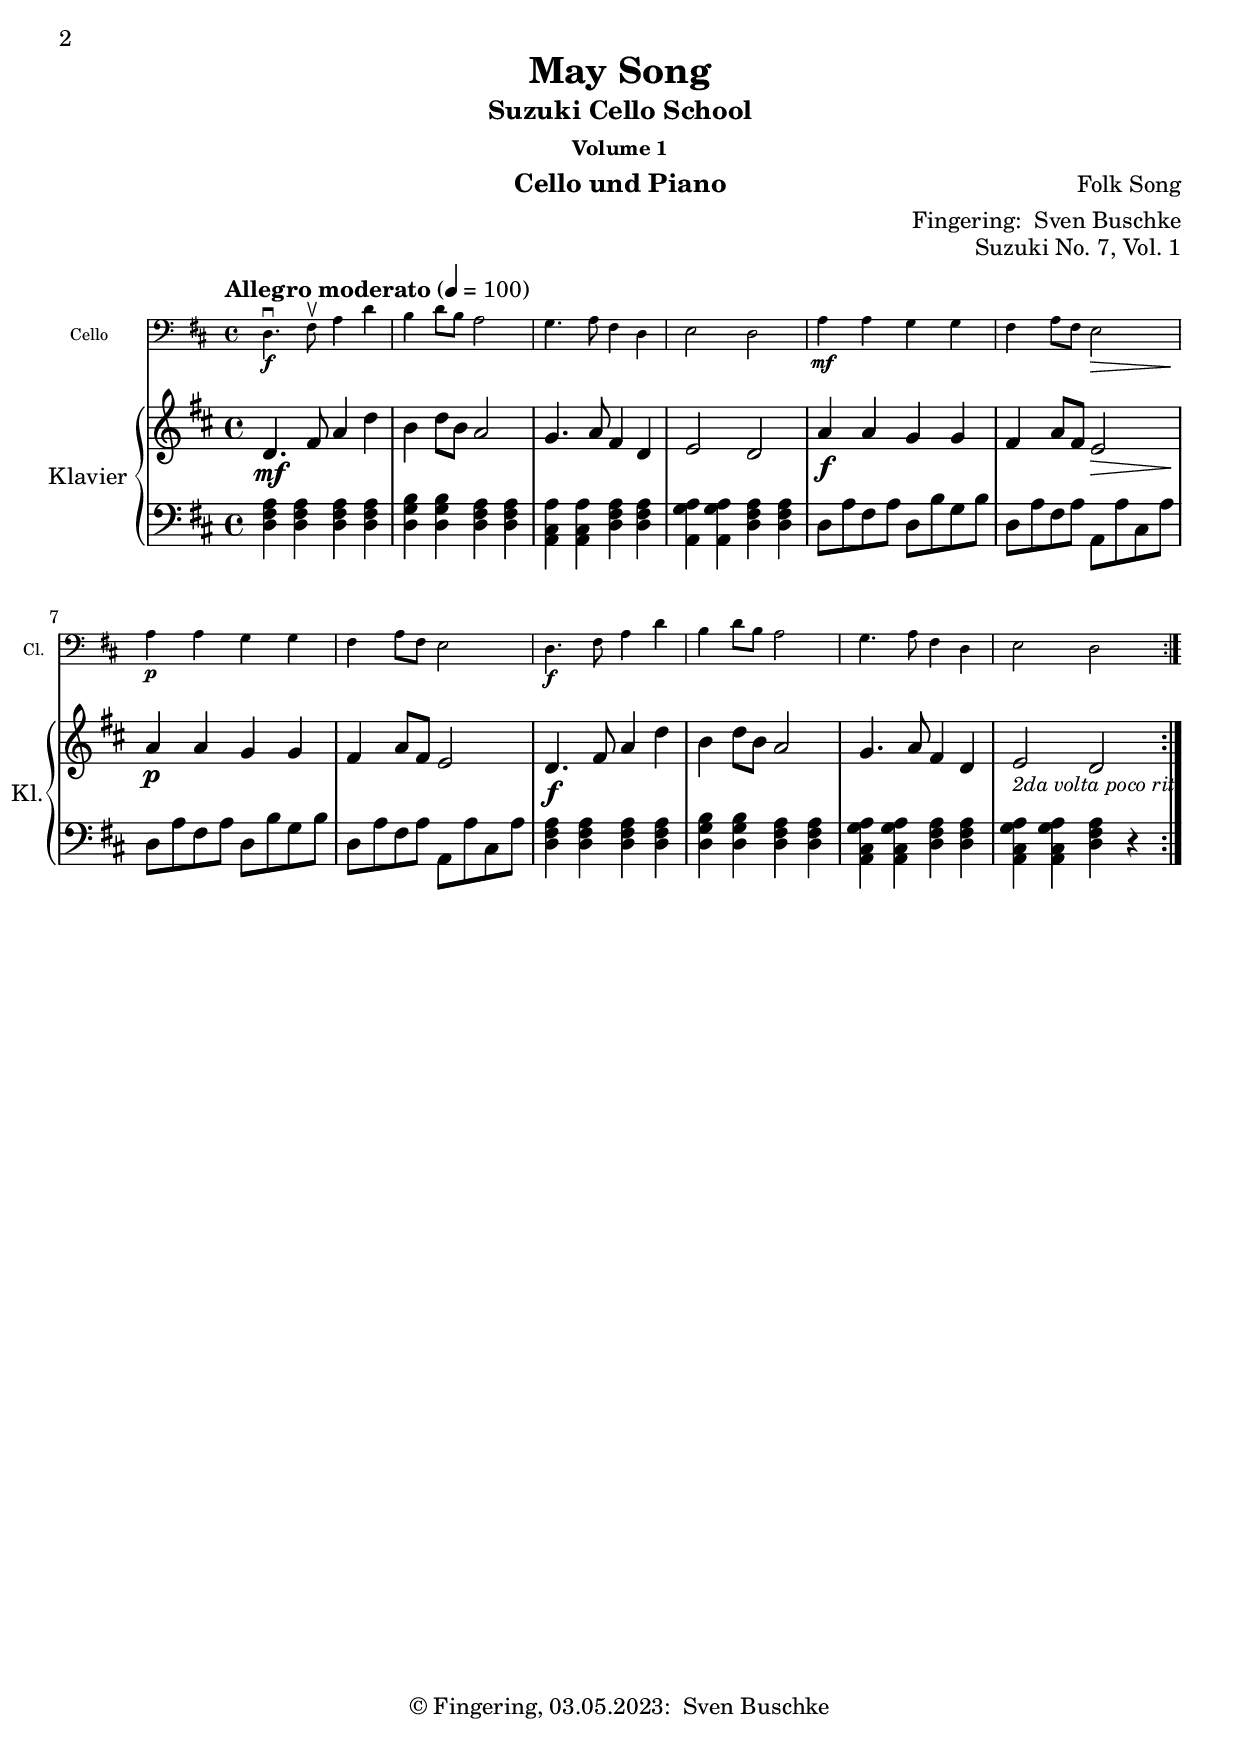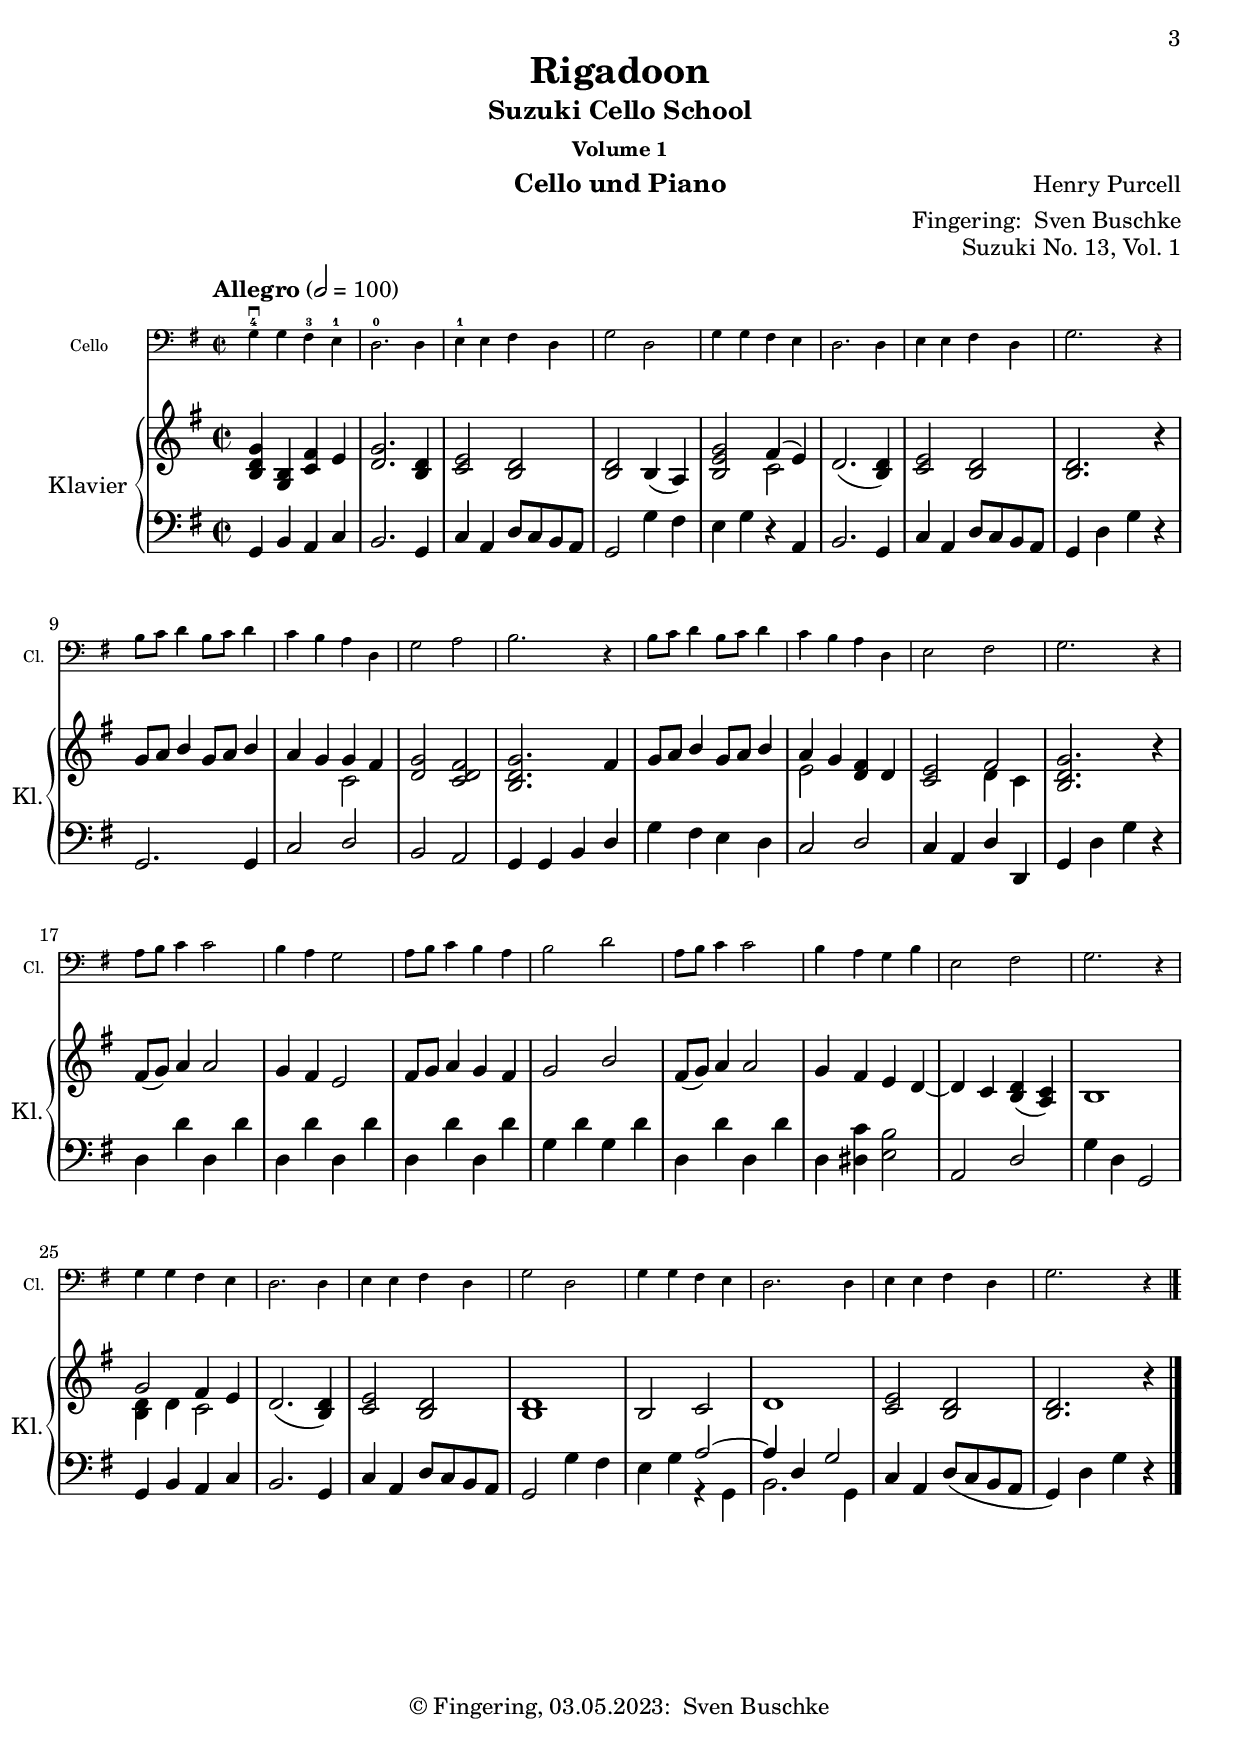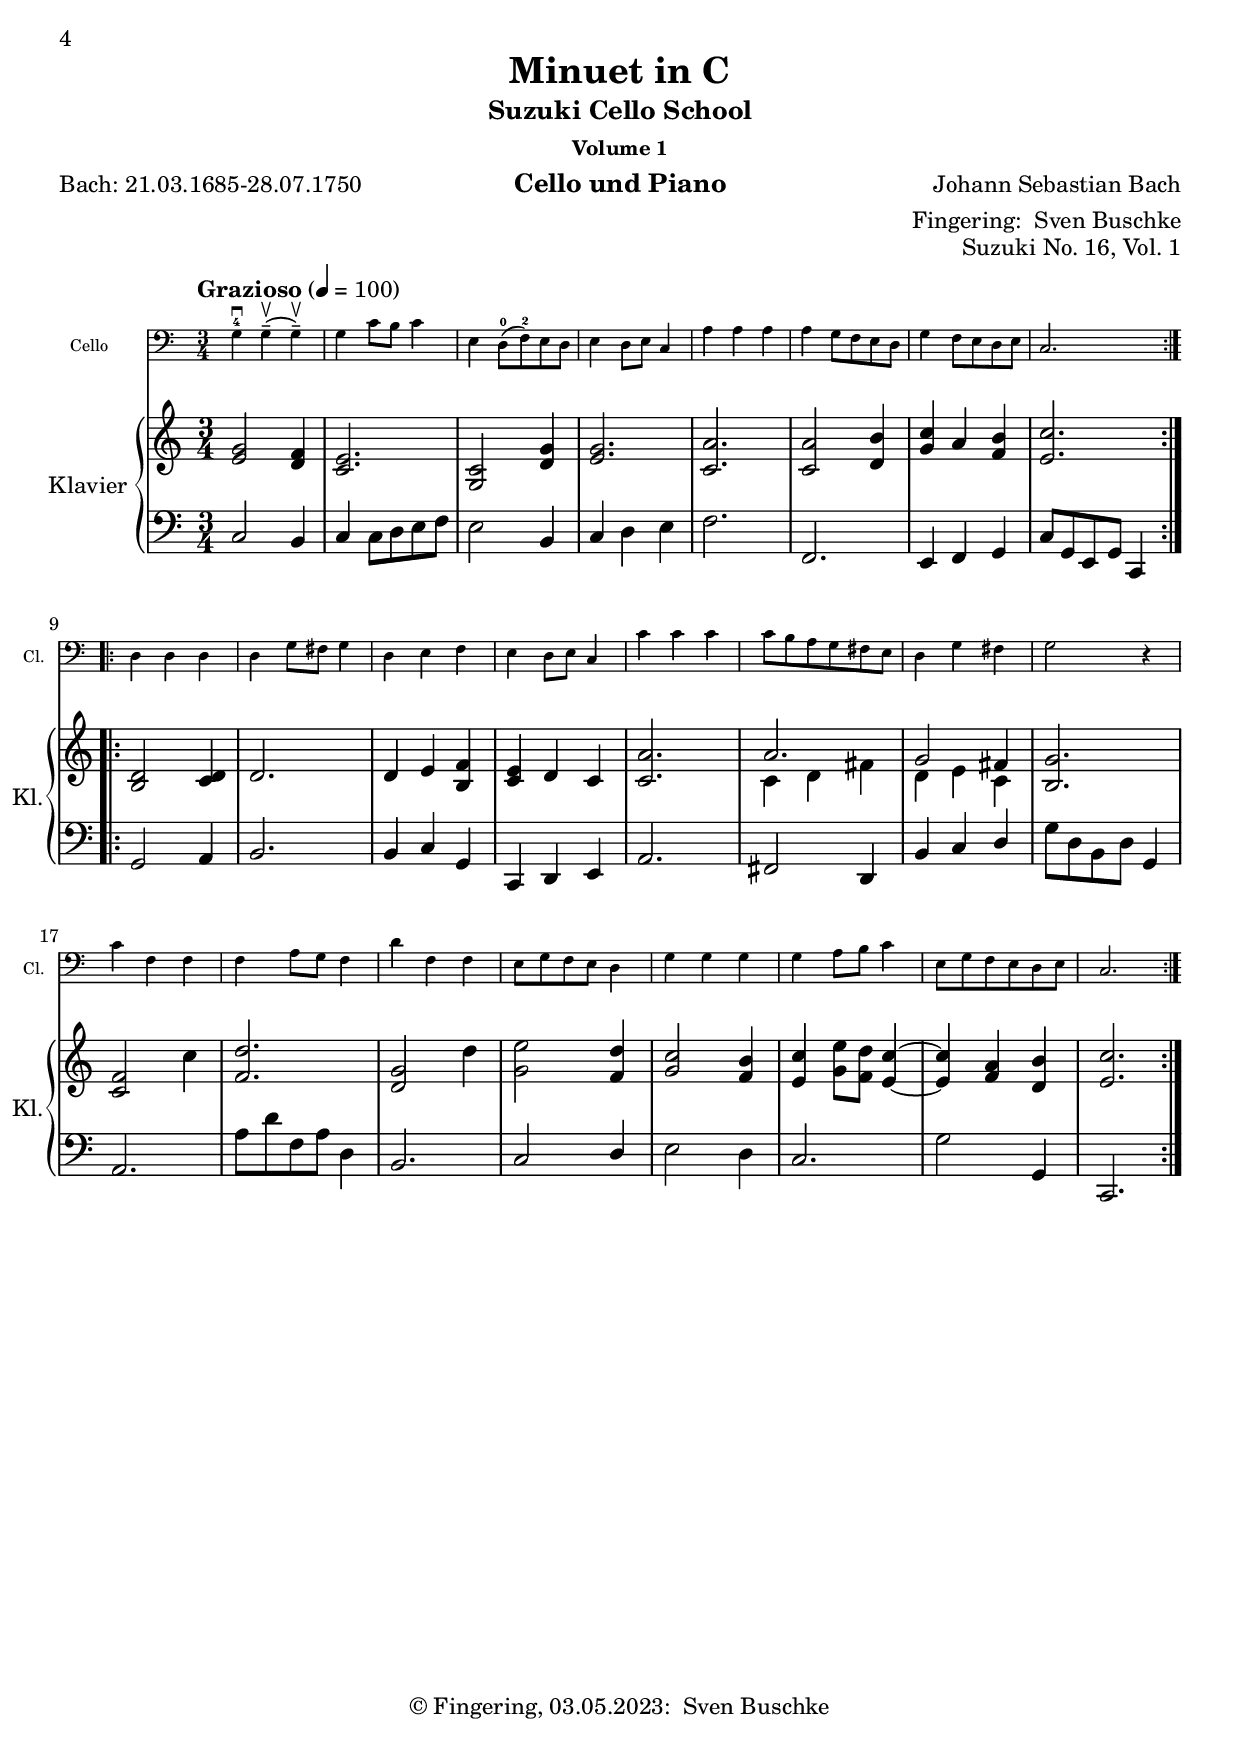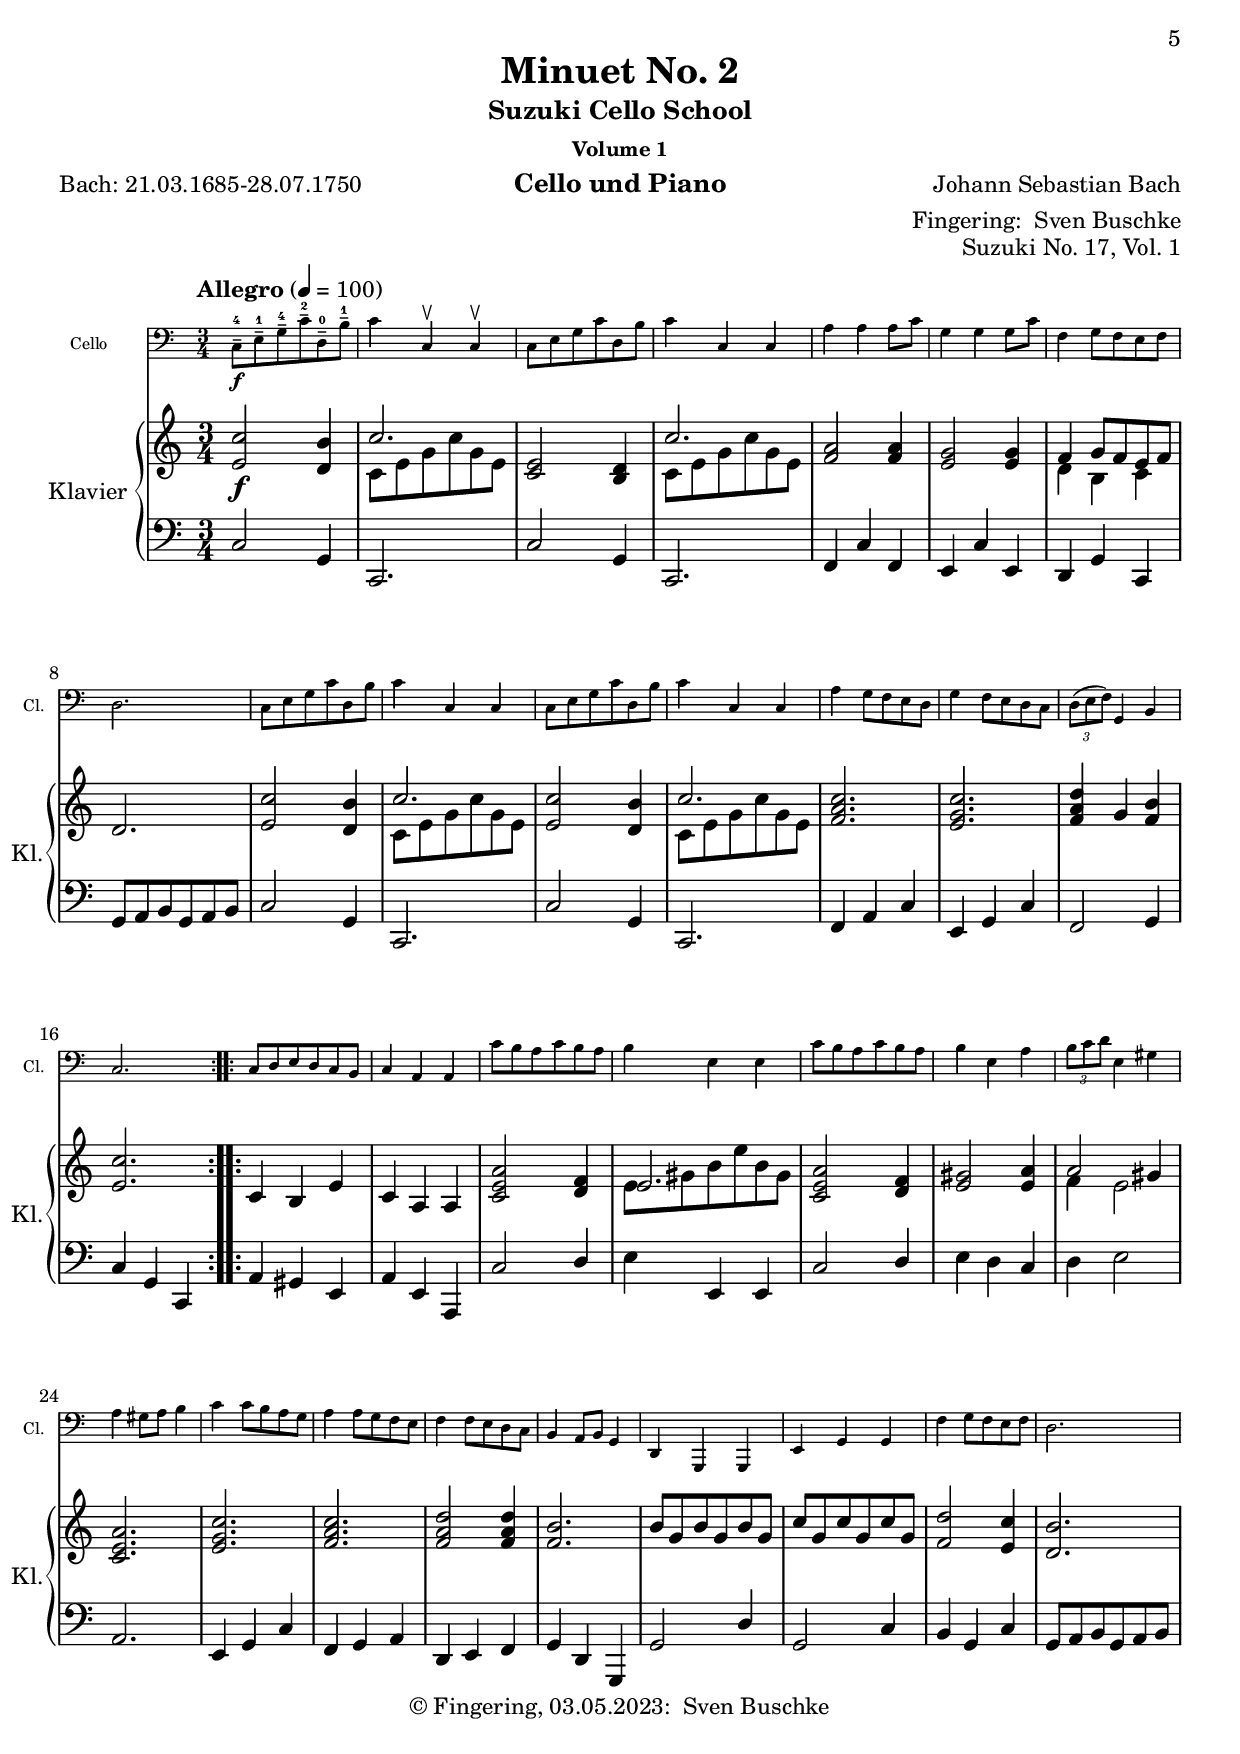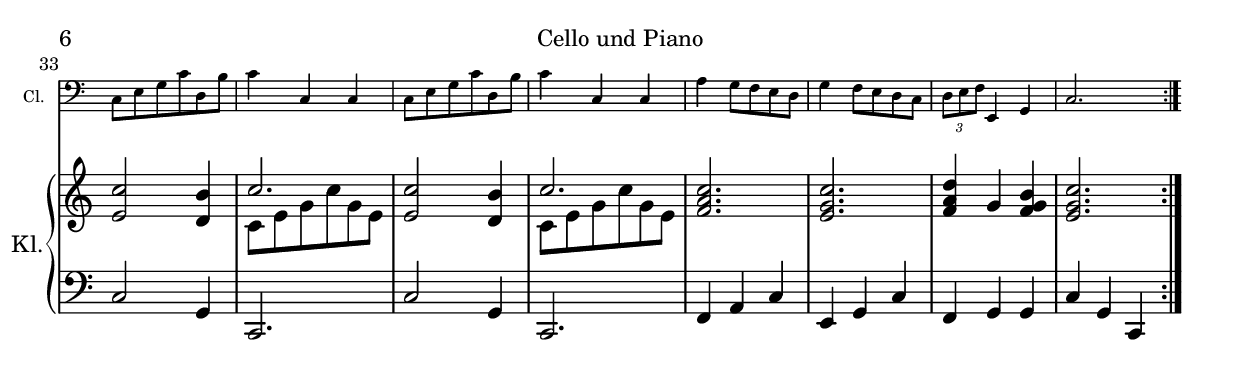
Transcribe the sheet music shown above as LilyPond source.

\version "2.24.1"
\language "english"

\header {
  dedication = ""
  title = ""
  subtitle = "Suzuki Cello School"
  subsubtitle = "Volume 1"
  instrument = "Cello und Piano"
  composer = ""
  arranger = \markup {"Fingering: " \with-url "https://buschke.com" "Sven Buschke"}
  poet = ""
  meter = ""
  piece = ""
  opus = "No. 1"
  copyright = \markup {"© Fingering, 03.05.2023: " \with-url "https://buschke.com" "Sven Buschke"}
%  tagline = ""
  % Remove default LilyPond tagline
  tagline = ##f
}

\paper {
  #(set-paper-size "a4")
}

\layout {
  \context {
    \Voice
    \consists "Melody_engraver"
    \override Stem #'neutral-direction = #'()
  }
}

global = {
  \key c \major
  \numericTimeSignature
  \time 4/4
  \tempo "Andante" 4=100
}

%%%%%%%%%%%%%%%%%%%%%%%%%%%%%%%%%%%%%%%%%%%%%%%%%%%%%%%%%%%%%%%%%%%%%%%%%%%%%%%%
% Nummer 1 / A
%%%%%%%%%%%%%%%%%%%%%%%%%%%%%%%%%%%%%%%%%%%%%%%%%%%%%%%%%%%%%%%%%%%%%%%%%%%%%%%%

globalA = {
  \key c \major
  \numericTimeSignature
  \time 4/4
  \tempo "Andante" 4=100
}

scoreACello = \relative c {
  \globalA
  % Music follows here.
  c
}

scoreARight = \relative c'' {
  \globalA
  % Music follows here.
}

scoreALeft = \relative c' {
  \globalA
  % Music follows here.
}

scoreACelloPart = \new Staff \with {
  instrumentName = "Cello"
  shortInstrumentName = "Cl."
  midiInstrument = "cello"
  \magnifyStaff #5/7
} { \clef bass \scoreACello }

scoreAPianoPart = \new PianoStaff \with {
  instrumentName = "Klavier"
  shortInstrumentName = "Kl."
} <<
  \new Staff = "right" \with {
    midiInstrument = "acoustic grand"
  } \scoreARight
  \new Staff = "left" \with {
    midiInstrument = "acoustic grand"
  } { \clef bass \scoreALeft }
>>

\bookpart {
\header {
  title = ""
  composer = ""
  poet = ""
  meter = ""
  piece = ""
  opus = "Suzuki No. 1, Vol. 1"
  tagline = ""
}  \score {
    <<
      \scoreACelloPart
      \scoreAPianoPart
    >>
    \layout { }
    \midi { }
  }
}

%%%%%%%%%%%%%%%%%%%%%%%%%%%%%%%%%%%%%%%%%%%%%%%%%%%%%%%%%%%%%%%%%%%%%%%%%%%%%%%%
% Nummer 2 / B
%%%%%%%%%%%%%%%%%%%%%%%%%%%%%%%%%%%%%%%%%%%%%%%%%%%%%%%%%%%%%%%%%%%%%%%%%%%%%%%%

globalB = {
  \key c \major
  \numericTimeSignature
  \time 4/4
  \tempo "Andante" 4=100
}

scoreBCello = \relative c {
  \global
  % Music follows here.

}

scoreBRight = \relative c'' {
  \global
  % Music follows here.

}

scoreBLeft = \relative c' {
  \global
  % Music follows here.

}

scoreBCelloPart = \new Staff \with {
  instrumentName = "Cello"
  shortInstrumentName = "Cl."
  midiInstrument = "cello"
  \magnifyStaff #5/7
} { \clef bass \scoreBCello }

scoreBPianoPart = \new PianoStaff \with {
  instrumentName = "Klavier"
  shortInstrumentName = "Kl."
} <<
  \new Staff = "right" \with {
    midiInstrument = "acoustic grand"
  } \scoreBRight
  \new Staff = "left" \with {
    midiInstrument = "acoustic grand"
  } { \clef bass \scoreBLeft }
>>

\bookpart {
\header {
  title = ""
  composer = ""
  poet = ""
  meter = ""
  piece = ""
  opus = "Suzuki No. , Vol. 1"
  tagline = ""
}  \score {
    <<
      \scoreBCelloPart
      \scoreBPianoPart
    >>
    \layout { }
    \midi { }
  }
}

%%%%%%%%%%%%%%%%%%%%%%%%%%%%%%%%%%%%%%%%%%%%%%%%%%%%%%%%%%%%%%%%%%%%%%%%%%%%%%%%
% Nummer 3 / C
%%%%%%%%%%%%%%%%%%%%%%%%%%%%%%%%%%%%%%%%%%%%%%%%%%%%%%%%%%%%%%%%%%%%%%%%%%%%%%%%

globalC = {
  \key c \major
  \numericTimeSignature
  \time 4/4
  \tempo "Andante" 4=100
}

scoreCCello = \relative c {
  \global
  % Music follows here.

}

scoreCRight = \relative c'' {
  \global
  % Music follows here.

}

scoreCLeft = \relative c' {
  \global
  % Music follows here.

}

scoreCCelloPart = \new Staff \with {
  instrumentName = "Cello"
  shortInstrumentName = "Cl."
  midiInstrument = "cello"
  \magnifyStaff #5/7
} { \clef bass \scoreCCello }

scoreCPianoPart = \new PianoStaff \with {
  instrumentName = "Klavier"
  shortInstrumentName = "Kl."
} <<
  \new Staff = "right" \with {
    midiInstrument = "acoustic grand"
  } \scoreCRight
  \new Staff = "left" \with {
    midiInstrument = "acoustic grand"
  } { \clef bass \scoreCLeft }
>>

\bookpart {
\header {
  title = ""
  composer = ""
  poet = ""
  meter = ""
  piece = ""
  opus = "Suzuki No. , Vol. 1"
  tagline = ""
}  \score {
    <<
      \scoreCCelloPart
      \scoreCPianoPart
    >>
    \layout { }
    \midi { }
  }
}

%%%%%%%%%%%%%%%%%%%%%%%%%%%%%%%%%%%%%%%%%%%%%%%%%%%%%%%%%%%%%%%%%%%%%%%%%%%%%%%%
% Nummer 4 / D
%%%%%%%%%%%%%%%%%%%%%%%%%%%%%%%%%%%%%%%%%%%%%%%%%%%%%%%%%%%%%%%%%%%%%%%%%%%%%%%%

globalD = {
  \key c \major
  \numericTimeSignature
  \time 4/4
  \tempo "Andante" 4=100
}

scoreDCello = \relative c {
  \global
  % Music follows here.

}

scoreDRight = \relative c'' {
  \global
  % Music follows here.

}

scoreDLeft = \relative c' {
  \global
  % Music follows here.

}

scoreDCelloPart = \new Staff \with {
  instrumentName = "Cello"
  shortInstrumentName = "Cl."
  midiInstrument = "cello"
  \magnifyStaff #5/7
} { \clef bass \scoreDCello }

scoreDPianoPart = \new PianoStaff \with {
  instrumentName = "Klavier"
  shortInstrumentName = "Kl."
} <<
  \new Staff = "right" \with {
    midiInstrument = "acoustic grand"
  } \scoreDRight
  \new Staff = "left" \with {
    midiInstrument = "acoustic grand"
  } { \clef bass \scoreDLeft }
>>

\bookpart {
\header {
  title = ""
  composer = ""
  poet = ""
  meter = ""
  piece = ""
  opus = "Suzuki No. , Vol. 1"
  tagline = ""
}  \score {
    <<
      \scoreDCelloPart
      \scoreDPianoPart
    >>
    \layout { }
    \midi { }
  }
}

%%%%%%%%%%%%%%%%%%%%%%%%%%%%%%%%%%%%%%%%%%%%%%%%%%%%%%%%%%%%%%%%%%%%%%%%%%%%%%%%
% Nummer 5 / E
%%%%%%%%%%%%%%%%%%%%%%%%%%%%%%%%%%%%%%%%%%%%%%%%%%%%%%%%%%%%%%%%%%%%%%%%%%%%%%%%

globalE = {
  \key c \major
  \numericTimeSignature
  \time 4/4
  \tempo "Andante" 4=100
}

scoreECello = \relative c {
  \global
  % Music follows here.

}

scoreERight = \relative c'' {
  \global
  % Music follows here.

}

scoreELeft = \relative c' {
  \global
  % Music follows here.

}

scoreECelloPart = \new Staff \with {
  instrumentName = "Cello"
  shortInstrumentName = "Cl."
  midiInstrument = "cello"
  \magnifyStaff #5/7
} { \clef bass \scoreECello }

scoreEPianoPart = \new PianoStaff \with {
  instrumentName = "Klavier"
  shortInstrumentName = "Kl."
} <<
  \new Staff = "right" \with {
    midiInstrument = "acoustic grand"
  } \scoreERight
  \new Staff = "left" \with {
    midiInstrument = "acoustic grand"
  } { \clef bass \scoreELeft }
>>

\bookpart {
\header {
  title = ""
  composer = ""
  poet = ""
  meter = ""
  piece = ""
  opus = "Suzuki No. , Vol. 1"
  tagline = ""
}  \score {
    <<
      \scoreECelloPart
      \scoreEPianoPart
    >>
    \layout { }
    \midi { }
  }
}

%%%%%%%%%%%%%%%%%%%%%%%%%%%%%%%%%%%%%%%%%%%%%%%%%%%%%%%%%%%%%%%%%%%%%%%%%%%%%%%%
% Nummer 6 / F
%%%%%%%%%%%%%%%%%%%%%%%%%%%%%%%%%%%%%%%%%%%%%%%%%%%%%%%%%%%%%%%%%%%%%%%%%%%%%%%%

globalF = {
  \key c \major
  \numericTimeSignature
  \time 4/4
  \tempo "Andante" 4=100
}

scoreFCello = \relative c {
  \global
  % Music follows here.

}

scoreFRight = \relative c'' {
  \global
  % Music follows here.

}

scoreFLeft = \relative c' {
  \global
  % Music follows here.

}

scoreFCelloPart = \new Staff \with {
  instrumentName = "Cello"
  shortInstrumentName = "Cl."
  midiInstrument = "cello"
  \magnifyStaff #5/7
} { \clef bass \scoreFCello }

scoreFPianoPart = \new PianoStaff \with {
  instrumentName = "Klavier"
  shortInstrumentName = "Kl."
} <<
  \new Staff = "right" \with {
    midiInstrument = "acoustic grand"
  } \scoreFRight
  \new Staff = "left" \with {
    midiInstrument = "acoustic grand"
  } { \clef bass \scoreFLeft }
>>

\bookpart {
\header {
  title = ""
  composer = ""
  poet = ""
  meter = ""
  piece = ""
  opus = "Suzuki No. , Vol. 1"
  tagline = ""
}
\score {
    <<
      \scoreFCelloPart
      \scoreFPianoPart
    >>
    \layout { }
    \midi { }
  }
}

%%%%%%%%%%%%%%%%%%%%%%%%%%%%%%%%%%%%%%%%%%%%%%%%%%%%%%%%%%%%%%%%%%%%%%%%%%%%%%%%
% Nummer 7 / G
%%%%%%%%%%%%%%%%%%%%%%%%%%%%%%%%%%%%%%%%%%%%%%%%%%%%%%%%%%%%%%%%%%%%%%%%%%%%%%%%

globalG = {
  \key d \major
%  \numericTimeSignature
  \time 4/4
  \tempo "Allegro moderato" 4=100
}

scoreGCello = \relative c {
  \globalG
  % Music follows here.
  \repeat volta 2 {
    d4.\f\downbow fs8\upbow a4 d b d8 b a2 g4. a8 fs4 d e2 d
    a'4\mf a g g fs a8 fs e2\> a4\p a g g fs a8 fs e2
    d4.\f fs8  a4 d b d8 b a2 g4. a8 fs4 d e2 d
  }
}

scoreGRight = \relative c'' {
  \globalG
  % Music follows here.
  \repeat volta 2 {
    d,4.\mf fs8 a4 d b d8 b a2 g4. a8 fs4 d e2 d
    a'4\f a g g fs a8 fs e2\> a4\p a g g fs a8 fs e2
    d4.\f fs8  a4 d b d8 b a2 g4. a8 fs4 d e2_\markup{\small \italic "2da volta poco rit."} d
  }
}

scoreGLeft = \relative c' {
  \globalG
  % Music follows here.
  \repeat volta 2 {
    <d, fs a>4 4 4 4 <d g b>4 4 <d fs a>4 4 <a cs a'>4 4 <d fs a>4 4 <a g' a>4 4 <d fs a>4 4
    d8 a' fs a d, b' g b d, a' fs a a, a' cs, a' d, a' fs a d, b' g b d, a' fs a a, a' cs, a'
  <d, fs a>4 4 4 4 <d g b>4 4 <d fs a>4 4 <a cs g' a>4 4 <d fs a>4 4 <a cs g' a>4 4 <d fs a>4 r
  }
}

scoreGCelloPart = \new Staff \with {
  instrumentName = "Cello"
  shortInstrumentName = "Cl."
  midiInstrument = "cello"
  \magnifyStaff #5/7
} { \clef bass \scoreGCello }

scoreGPianoPart = \new PianoStaff \with {
  instrumentName = "Klavier"
  shortInstrumentName = "Kl."
} <<
  \new Staff = "right" \with {
    midiInstrument = "acoustic grand"
  } \scoreGRight
  \new Staff = "left" \with {
    midiInstrument = "acoustic grand"
  } { \clef bass \scoreGLeft }
>>

\bookpart {
\header {
  title = "May Song"
  composer = "Folk Song"
  poet = ""
  meter = ""
  piece = ""
  opus = "Suzuki No. 7, Vol. 1"
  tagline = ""
}
\score {
    <<
      \scoreGCelloPart
      \scoreGPianoPart
    >>
    \layout { }
    \midi { }
  }
}

%%%%%%%%%%%%%%%%%%%%%%%%%%%%%%%%%%%%%%%%%%%%%%%%%%%%%%%%%%%%%%%%%%%%%%%%%%%%%%%%
% Nummer 8 / H
%%%%%%%%%%%%%%%%%%%%%%%%%%%%%%%%%%%%%%%%%%%%%%%%%%%%%%%%%%%%%%%%%%%%%%%%%%%%%%%%

globalH = {
  \key c \major
  \numericTimeSignature
  \time 4/4
  \tempo "Andante" 4=100
}

scoreHCello = \relative c {
  \global
  % Music follows here.

}

scoreHRight = \relative c'' {
  \global
  % Music follows here.

}

scoreHLeft = \relative c' {
  \global
  % Music follows here.

}

scoreHCelloPart = \new Staff \with {
  instrumentName = "Cello"
  shortInstrumentName = "Cl."
  midiInstrument = "cello"
  \magnifyStaff #5/7
} { \clef bass \scoreHCello }

scoreHPianoPart = \new PianoStaff \with {
  instrumentName = "Klavier"
  shortInstrumentName = "Kl."
} <<
  \new Staff = "right" \with {
    midiInstrument = "acoustic grand"
  } \scoreHRight
  \new Staff = "left" \with {
    midiInstrument = "acoustic grand"
  } { \clef bass \scoreHLeft }
>>

\bookpart {
\header {
  title = ""
  composer = ""
  poet = ""
  meter = ""
  piece = ""
  opus = "Suzuki No. , Vol. 1"
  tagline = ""
}  \score {
    <<
      \scoreHCelloPart
      \scoreHPianoPart
    >>
    \layout { }
    \midi { }
  }
}

%%%%%%%%%%%%%%%%%%%%%%%%%%%%%%%%%%%%%%%%%%%%%%%%%%%%%%%%%%%%%%%%%%%%%%%%%%%%%%%%
% Nummer 9 / I
%%%%%%%%%%%%%%%%%%%%%%%%%%%%%%%%%%%%%%%%%%%%%%%%%%%%%%%%%%%%%%%%%%%%%%%%%%%%%%%%

globalI = {
  \key c \major
  \numericTimeSignature
  \time 4/4
  \tempo "Andante" 4=100
}

scoreICello = \relative c {
  \global
  % Music follows here.

}

scoreIRight = \relative c'' {
  \global
  % Music follows here.

}

scoreILeft = \relative c' {
  \global
  % Music follows here.

}

scoreICelloPart = \new Staff \with {
  instrumentName = "Cello"
  shortInstrumentName = "Cl."
  midiInstrument = "cello"
  \magnifyStaff #5/7
} { \clef bass \scoreICello }

scoreIPianoPart = \new PianoStaff \with {
  instrumentName = "Klavier"
  shortInstrumentName = "Kl."
} <<
  \new Staff = "right" \with {
    midiInstrument = "acoustic grand"
  } \scoreIRight
  \new Staff = "left" \with {
    midiInstrument = "acoustic grand"
  } { \clef bass \scoreILeft }
>>

\bookpart {
\header {
  title = ""
  composer = ""
  poet = ""
  meter = ""
  piece = ""
  opus = "Suzuki No. , Vol. 1"
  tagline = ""
}  \score {
    <<
      \scoreICelloPart
      \scoreIPianoPart
    >>
    \layout { }
    \midi { }
  }
}

%%%%%%%%%%%%%%%%%%%%%%%%%%%%%%%%%%%%%%%%%%%%%%%%%%%%%%%%%%%%%%%%%%%%%%%%%%%%%%%%
% Nummer 10 / J
%%%%%%%%%%%%%%%%%%%%%%%%%%%%%%%%%%%%%%%%%%%%%%%%%%%%%%%%%%%%%%%%%%%%%%%%%%%%%%%%

globalJ = {
  \key c \major
  \numericTimeSignature
  \time 4/4
  \tempo "Andante" 4=100
}

scoreJCello = \relative c {
  \global
  % Music follows here.

}

scoreJRight = \relative c'' {
  \global
  % Music follows here.

}

scoreJLeft = \relative c' {
  \global
  % Music follows here.

}

scoreJCelloPart = \new Staff \with {
  instrumentName = "Cello"
  shortInstrumentName = "Cl."
  midiInstrument = "cello"
  \magnifyStaff #5/7
} { \clef bass \scoreJCello }

scoreJPianoPart = \new PianoStaff \with {
  instrumentName = "Klavier"
  shortInstrumentName = "Kl."
} <<
  \new Staff = "right" \with {
    midiInstrument = "acoustic grand"
  } \scoreJRight
  \new Staff = "left" \with {
    midiInstrument = "acoustic grand"
  } { \clef bass \scoreJLeft }
>>

\bookpart {
\header {
  title = ""
  composer = ""
  poet = ""
  meter = ""
  piece = ""
  opus = "Suzuki No. , Vol. 1"
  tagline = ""
}  \score {
    <<
      \scoreJCelloPart
      \scoreJPianoPart
    >>
    \layout { }
    \midi { }
  }
}

%%%%%%%%%%%%%%%%%%%%%%%%%%%%%%%%%%%%%%%%%%%%%%%%%%%%%%%%%%%%%%%%%%%%%%%%%%%%%%%%
% Nummer 11 / K
%%%%%%%%%%%%%%%%%%%%%%%%%%%%%%%%%%%%%%%%%%%%%%%%%%%%%%%%%%%%%%%%%%%%%%%%%%%%%%%%

globalK = {
  \key c \major
  \numericTimeSignature
  \time 4/4
  \tempo "Andante" 4=100
}

scoreKCello = \relative c {
  \global
  % Music follows here.

}

scoreKRight = \relative c'' {
  \global
  % Music follows here.

}

scoreKLeft = \relative c' {
  \global
  % Music follows here.

}

scoreKCelloPart = \new Staff \with {
  instrumentName = "Cello"
  shortInstrumentName = "Cl."
  midiInstrument = "cello"
  \magnifyStaff #5/7
} { \clef bass \scoreKCello }

scoreKPianoPart = \new PianoStaff \with {
  instrumentName = "Klavier"
  shortInstrumentName = "Kl."
} <<
  \new Staff = "right" \with {
    midiInstrument = "acoustic grand"
  } \scoreKRight
  \new Staff = "left" \with {
    midiInstrument = "acoustic grand"
  } { \clef bass \scoreKLeft }
>>

\bookpart {
\header {
  title = ""
  composer = ""
  poet = ""
  meter = ""
  piece = ""
  opus = "Suzuki No. , Vol. 1"
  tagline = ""
}  \score {
    <<
      \scoreKCelloPart
      \scoreKPianoPart
    >>
    \layout { }
    \midi { }
  }
}

%%%%%%%%%%%%%%%%%%%%%%%%%%%%%%%%%%%%%%%%%%%%%%%%%%%%%%%%%%%%%%%%%%%%%%%%%%%%%%%%
% Nummer 12 / L
%%%%%%%%%%%%%%%%%%%%%%%%%%%%%%%%%%%%%%%%%%%%%%%%%%%%%%%%%%%%%%%%%%%%%%%%%%%%%%%%

globalL = {
  \key c \major
  \numericTimeSignature
  \time 4/4
  \tempo "Andante" 4=100
}

scoreLCello = \relative c {
  \global
  % Music follows here.

}

scoreLRight = \relative c'' {
  \global
  % Music follows here.

}

scoreLLeft = \relative c' {
  \global
  % Music follows here.

}

scoreLCelloPart = \new Staff \with {
  instrumentName = "Cello"
  shortInstrumentName = "Cl."
  midiInstrument = "cello"
  \magnifyStaff #5/7
} { \clef bass \scoreLCello }

scoreLPianoPart = \new PianoStaff \with {
  instrumentName = "Klavier"
  shortInstrumentName = "Kl."
} <<
  \new Staff = "right" \with {
    midiInstrument = "acoustic grand"
  } \scoreLRight
  \new Staff = "left" \with {
    midiInstrument = "acoustic grand"
  } { \clef bass \scoreLLeft }
>>

\bookpart {
\header {
  title = ""
  composer = ""
  poet = ""
  meter = ""
  piece = ""
  opus = "Suzuki No. , Vol. 1"
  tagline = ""
}  \score {
    <<
      \scoreLCelloPart
      \scoreLPianoPart
    >>
    \layout { }
    \midi { }
  }
}

%%%%%%%%%%%%%%%%%%%%%%%%%%%%%%%%%%%%%%%%%%%%%%%%%%%%%%%%%%%%%%%%%%%%%%%%%%%%%%%%
% Nummer 13 / M
%%%%%%%%%%%%%%%%%%%%%%%%%%%%%%%%%%%%%%%%%%%%%%%%%%%%%%%%%%%%%%%%%%%%%%%%%%%%%%%%

globalM = {
  \key g \major
%  \numericTimeSignature
  \time 2/2
  \tempo "Allegro" 2=100
}

scoreMCello = \relative c {
  \globalM
  % Music follows here.
  g'4\downbow-4 g fs-3 e-1
  d2.-0 d4
  e-1 e fs d
  g2 d
  g4 g fs e
  d2. d4
  e e fs d
  g2. r4
  b8 c d4 b8 c d4
  c b a d,
  g2 a
  b2. r4
  b8 c d4 b8 c d4
  c b a d,
  e2 fs
  g2. r4
  a8 b c4 c2
  b4 a g2
  a8 b c4 b a
  b2 d
  a8 b c4 c2
  b4 a g b
  e,2 fs
  g2. r4
  g g fs e
  d2. d4
  e e fs d
  g2 d
  g4 g fs e
  d2. d4
  e e fs d
  g2. r4
  \bar "|."
}

scoreMRight = \relative c'' {
  \globalM
  % Music follows here.
  <b, d g>4 <b g> <c fs> e
  <d g>2. <b d>4
  <c e>2 <b d>
  <b d> b4( a)
  <b e g>2 <<{fs'4( e)}\\{c2}>>
  d2.( <b d>4)
  <c e>2 <b d>2
  <b d>2. r4
  g'8 a b4 g8 a b4
  a g <<{g fs}\\{c2}>>
  <d g> <c d fs>
  <b d g>2. fs'4
  g8 a b4 g8 a b4
  <<{a4 g}\\{e2}>><d fs>4 d
  <c e>2 <<{fs2}\\{d4 c}>>
  <b d g>2. r4
  fs'8( g) a4 a2
  g4 fs e2
  fs8 g a4 g fs
  g2 b
  fs8( g) a4 a2
  g4 fs e d~
  d c <b d>( <a c>)
  b1
  <<{g'2 fs4 e}\\{<b d>4 d c2}>>
  d2.( <b d>4)
  <c e>2 <b d>
  <b d>1
  b2 c
  d1
  <c e>2 <b d>
  <b d>2. r4
}

scoreMLeft = \relative c' {
  \globalM
  % Music follows here.
  g,4 b a c
  b2. g4
  c a d8 c b a
  g2 g'4 fs
  e g r a,
  b2. g4
  c a d8 c b a
  g4 d' g r
  g,2. g4
  c2 d
  b a
  g4 g b d
  g fs e d
  c2 d
  c4 a d d,
  g d' g r
  d d' d, d'
  d, d' d, d'
  d, d' d, d'
  g, d' g, d'
  d, d' d, d'
  d, <ds c'> <e b'>2
  a, d
  g4 d g,2
  g4 b a c
  b2. g4
  c a d8 c b a
  g2 g'4 fs
  e g <<{a2~ a4 d, g2}\\{r4 g, b2. g4}>>
  c a d8( c b a
  g4) d' g r
}

scoreMCelloPart = \new Staff \with {
  instrumentName = "Cello"
  shortInstrumentName = "Cl."
  midiInstrument = "cello"
  \magnifyStaff #5/7
} { \clef bass \scoreMCello }

scoreMPianoPart = \new PianoStaff \with {
  instrumentName = "Klavier"
  shortInstrumentName = "Kl."
} <<
  \new Staff = "right" \with {
    midiInstrument = "acoustic grand"
  } \scoreMRight
  \new Staff = "left" \with {
    midiInstrument = "acoustic grand"
  } { \clef bass \scoreMLeft }
>>

\bookpart {
\header {
  title = "Rigadoon"
  composer = "Henry Purcell"
  poet = ""
  meter = ""
  piece = ""
  opus = "Suzuki No. 13, Vol. 1"
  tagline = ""
}  \score {
    <<
      \scoreMCelloPart
      \scoreMPianoPart
    >>
    \layout { }
    \midi { }
  }
}

%%%%%%%%%%%%%%%%%%%%%%%%%%%%%%%%%%%%%%%%%%%%%%%%%%%%%%%%%%%%%%%%%%%%%%%%%%%%%%%%
% Nummer 14 / N
%%%%%%%%%%%%%%%%%%%%%%%%%%%%%%%%%%%%%%%%%%%%%%%%%%%%%%%%%%%%%%%%%%%%%%%%%%%%%%%%

globalN = {
  \key c \major
  \numericTimeSignature
  \time 4/4
  \tempo "Andante" 4=100
}

scoreNCello = \relative c {
  \global
  % Music follows here.

}

scoreNRight = \relative c'' {
  \global
  % Music follows here.

}

scoreNLeft = \relative c' {
  \global
  % Music follows here.

}

scoreNCelloPart = \new Staff \with {
  instrumentName = "Cello"
  shortInstrumentName = "Cl."
  midiInstrument = "cello"
  \magnifyStaff #5/7
} { \clef bass \scoreNCello }

scoreNPianoPart = \new PianoStaff \with {
  instrumentName = "Klavier"
  shortInstrumentName = "Kl."
} <<
  \new Staff = "right" \with {
    midiInstrument = "acoustic grand"
  } \scoreNRight
  \new Staff = "left" \with {
    midiInstrument = "acoustic grand"
  } { \clef bass \scoreNLeft }
>>

\bookpart {
\header {
  title = ""
  composer = ""
  poet = ""
  meter = ""
  piece = ""
  opus = "Suzuki No. 15, Vol. 1"
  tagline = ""
}  \score {
    <<
      \scoreNCelloPart
      \scoreNPianoPart
    >>
    \layout { }
    \midi { }
  }
}

%%%%%%%%%%%%%%%%%%%%%%%%%%%%%%%%%%%%%%%%%%%%%%%%%%%%%%%%%%%%%%%%%%%%%%%%%%%%%%%%
% Nummer 15 / O
%%%%%%%%%%%%%%%%%%%%%%%%%%%%%%%%%%%%%%%%%%%%%%%%%%%%%%%%%%%%%%%%%%%%%%%%%%%%%%%%

globalO = {
  \key c \major
  \numericTimeSignature
  \time 4/4
  \tempo "Andante" 4=100
}

scoreOCello = \relative c {
  \global
  % Music follows here.

}

scoreORight = \relative c'' {
  \global
  % Music follows here.

}

scoreOLeft = \relative c' {
  \global
  % Music follows here.

}

scoreOCelloPart = \new Staff \with {
  instrumentName = "Cello"
  shortInstrumentName = "Cl."
  midiInstrument = "cello"
  \magnifyStaff #5/7
} { \clef bass \scoreOCello }

scoreOPianoPart = \new PianoStaff \with {
  instrumentName = "Klavier"
  shortInstrumentName = "Kl."
} <<
  \new Staff = "right" \with {
    midiInstrument = "acoustic grand"
  } \scoreORight
  \new Staff = "left" \with {
    midiInstrument = "acoustic grand"
  } { \clef bass \scoreOLeft }
>>

\bookpart {
\header {
  title = "The Happy Farmer"
  composer = "Robert Schumann"
  poet = ""
  meter = ""
  piece = ""
  opus = "Suzuki No. 15, Vol. 1"
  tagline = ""
}  \score {
    <<
      \scoreOCelloPart
      \scoreOPianoPart
    >>
    \layout { }
    \midi { }
  }
}

%%%%%%%%%%%%%%%%%%%%%%%%%%%%%%%%%%%%%%%%%%%%%%%%%%%%%%%%%%%%%%%%%%%%%%%%%%%%%%%%
% Nummer 16 / P
%%%%%%%%%%%%%%%%%%%%%%%%%%%%%%%%%%%%%%%%%%%%%%%%%%%%%%%%%%%%%%%%%%%%%%%%%%%%%%%%

globalP = {
  \key c \major
  %7\numericTimeSignature
  \time 3/4
  \tempo "Grazioso" 4=100
}

scorePCello = \relative c {
  \globalP
  % Music follows here.
  \repeat volta 2 {
  g'4-4\downbow g--\upbow( g--\upbow)
  g c8 b c4
  e, d8-0( f-2) e d |
  e4 d8 e c4 |
  a' a a |
  a g8 f e d
  g4 f8 e d e |
  c2.
  }
  \repeat volta 2 {
  d4 d d |
  d g8 fs g4 |
  d e f |
  e d8 e c4 |
  c' c c |
  c8 b a g fs e |
  d4 g fs |
  g2 r4 |
  c f, f |
  f a8 g f4 |
  d' f, f |
  e8 g f e d4 |
  g g g |
  g a8 b c4 |
  e,8 g f e d e |
  c2.
  }
}

scorePRight = \relative c'' {
  \globalP
  % Music follows here.
  \repeat volta 2 {
  <e, g>2 <d f>4
  <c e>2. |
  <c g>2 <d g>4 |
  <e g>2. |
  <c a'>2. |
  <c a'>2 <d b'>4 |
  <g c>a <f b> |
  <e c'>2.
  }
  \repeat volta 2 {
  <b d>2<c d>4 |
  d2. |
  d4 e <b f'> |
  <c e> d c |
  <c a'>2. |
  <<{a'2.}\\{c,4 d fs}>> |
  <<{g2 fs4}\\{d4 e c}>> |
  <b g'>2. |
  <c f>2 c'4 |
  <f, d'>2. |
  <d g>2 d'4|
  <g, e'>2 <f d'>4 |
  <g c>2 <f b>4 |
  <e c'> <g e'>8 <f d'> <e c'>4~ |
  <e c'> <f a> <d b'> |
  <e c'>2.
  }
}

scorePLeft = \relative c' {
  \globalP
  % Music follows here.
  \repeat volta 2 {
    c,2 b4
  c c8 d e f |
  e2 b4 |
  c d e |
  f2. |
  f, |
  e4 f g |
  c8 g e g c,4
  }
  \repeat volta 2 {
  g'2 a4 |
  b2. |
  b4 c g |
  c, d e |
  a2. |
  fs2 d4 |
  b' c d |
  g8 d b d g,4 |
  a2. |
  a'8 d f, a d,4 |
  b2. |
  c2 d4 |
  e2 d4 |
  c2. |
  g'2 g,4 |
  c,2.

  }
}

scorePCelloPart = \new Staff \with {
  instrumentName = "Cello"
  shortInstrumentName = "Cl."
  midiInstrument = "cello"
  \magnifyStaff #5/7
} { \clef bass \scorePCello }

scorePPianoPart = \new PianoStaff \with {
  instrumentName = "Klavier"
  shortInstrumentName = "Kl."
} <<
  \new Staff = "right" \with {
    midiInstrument = "acoustic grand"
  } \scorePRight
  \new Staff = "left" \with {
    midiInstrument = "acoustic grand"
  } { \clef bass \scorePLeft }
>>

\bookpart {
\header {
  title = "Minuet in C"
  composer = "Johann Sebastian Bach"
  poet = "Bach: 21.03.1685-28.07.1750"
  meter = ""
  piece = ""
  opus = "Suzuki No. 16, Vol. 1"
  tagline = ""
}  \score {
    <<
      \scorePCelloPart
      \scorePPianoPart
    >>
    \layout { }
    \midi { }
  }
}

%%%%%%%%%%%%%%%%%%%%%%%%%%%%%%%%%%%%%%%%%%%%%%%%%%%%%%%%%%%%%%%%%%%%%%%%%%%%%%%%
% Nummer 17 / Q
%%%%%%%%%%%%%%%%%%%%%%%%%%%%%%%%%%%%%%%%%%%%%%%%%%%%%%%%%%%%%%%%%%%%%%%%%%%%%%%%

globalQ = {
  \key c \major
  %\numericTimeSignature
  \time 3/4
  \tempo "Allegro" 4=100
}

scoreQCello = \relative c {
  \globalQ
  % Music follows here.
  \repeat volta 2 {
  c8---4\f e---1 g---4 c---2 d,---0 b'---1
  c4 c,\upbow c\upbow
  c8 e g c d, b'
  c4 c, c
  a' a a8 c
  g4 g g8 c
  f,4 g8 f e f
  d2.
  c8 e g c d, b'
  c4 c, c
  c8 e g c d, b'
  c4 c, c
  a' g8 f e d
  g4 f8 e d c
  \tuplet 3/2 {d8( e f)} g,4 b
  c2.
 }
 \repeat volta 2 {
  c8 d e d c b
  c4 a a
  c'8 b a c b a
  b4 e, e
  c'8 b a c b a
  b4 e, a
  \tuplet 3/2 {b8 c d} e,4 gs
  a gs8 a b4
  c c8 b a g
  a4 a8 g f e
  f4 f8 e d c
  b4 a8 b g4
  d g, g
  e' g g
  f' g8 f e f
  d2.
  c8 e g c d, b'
  c4 c, c
  c8 e g c d, b'
  c4 c, c
  a' g8 f e d
  g4 f8 e d c
  \tuplet 3/2 {d8 e f} e,4 g
  c2.
 }
}

scoreQRight = \relative c'' {
  \globalQ
  % Music follows here.
  \repeat volta 2 {
  <e, c'>2\f <d b'>4
  <<{c'2.}\\{c,8 e g c g e}>>
  <e c>2 <d b>4
  <<{c'2.}\\{c,8 e g c g e}>>
  <f a>2<f a>4
  <e g>2<e g>4
  <<{f g8 f e f}\\{d4 b c}>>
  d2.
  <e c'>2<d b'>4
  <<{c'2.}\\{c,8 e g c g e}>>
  <e c'>2<d b'>4
  <<{c'2.}\\{c,8 e g c g e}>>
  <f a c>2.
  <e g c>
  <f a d>4 g <f b>
  <e c'>2.
  }
  \repeat volta 2 {
  c4 b e
  c a a
  <c e a>2 <d f>4
  <<{e2.}\\{e8 gs b e b gs}>>
  <c, e a>2<d f>4
  <e gs>2<e a>4
  <<{a2 gs4}\\{f4 e2}>>
  <c e a>2.
  <e g c>
  <f a c>
  <f a d>2<f a d>4
  <f b>2.
  b8 g b g b g
  c g c g c g
  <f d'>2<e c'>4
  <d b'>2.
  <e c'>2<d b'>4
  <<{c'2.}\\{c,8 e g c g e}>>
  <e c'>2<d b'>4
  <<{c'2.}\\{c,8 e g c g e}>>
  <f a c>2.
  <e g c>
  <f a d>4 g <f g b>4
  <e g c>2.
  }
}

scoreQLeft = \relative c' {
  \globalQ
  % Music follows here.
  \repeat volta 2 {
  c,2 g4
  c,2.
  c'2 g4
  c,2.
  f4 c' f,
  e c' e,
  d g c,
  g'8 a b g a b
  c2 g4
  c,2.
  c'2 g4
  c,2.
  f4 a c
  e, g c
  f,2 g4
  c g c,
  }
  \repeat volta 2 {
  a'4 gs e
  a e a,
  c'2 d4
  e e, e
  c'2 d4
  e d c
  d e2
  a,2.
  e4 g c
  f, g a
  d, e f
  g d g,
  g'2 d'4
  g,2 c4
  b g c
  g8 a b g a b
  c2 g4
  c,2.
  c'2 g4
  c,2.
  f4 a c
  e, g c
  f, g g
  c g c,
  }
}

scoreQCelloPart = \new Staff \with {
  instrumentName = "Cello"
  shortInstrumentName = "Cl."
  midiInstrument = "cello"
  \magnifyStaff #5/7
} { \clef bass \scoreQCello }

scoreQPianoPart = \new PianoStaff \with {
  instrumentName = "Klavier"
  shortInstrumentName = "Kl."
} <<
  \new Staff = "right" \with {
    midiInstrument = "acoustic grand"
  } \scoreQRight
  \new Staff = "left" \with {
    midiInstrument = "acoustic grand"
  } { \clef bass \scoreQLeft }
>>

\bookpart {
\header {
  title = "Minuet No. 2"
  composer = "Johann Sebastian Bach"
  poet = "Bach: 21.03.1685-28.07.1750"
  meter = ""
  piece = ""
  opus = "Suzuki No. 17, Vol. 1"
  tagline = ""
}
\score {
    <<
      \scoreQCelloPart
      \scoreQPianoPart
    >>
    \layout { }
    \midi { }
  }
}
